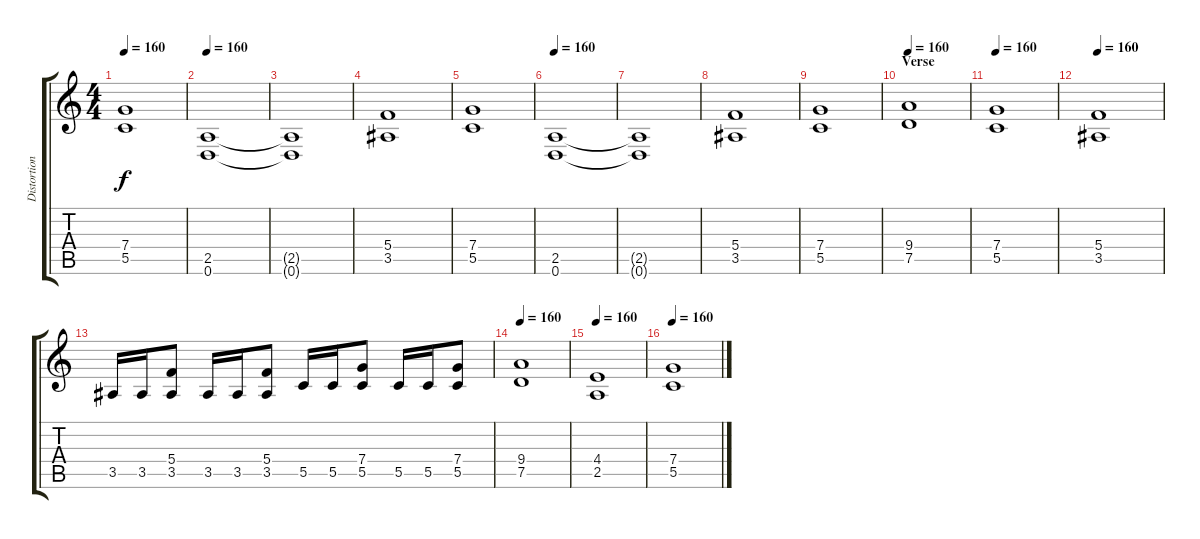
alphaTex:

\track ("Distortion Guitar I" "Distortion") {instrument distortionguitar}
\staff {score tabs}
\tuning (D4 A3 F3 C3 G2 D2) {hide}
\ts (4 4)
\tempo 160
\clef g2
\ks c
(7.4 5.5).1{dy f} |
\tempo 160
(2.5 0.6).1 |
(2.5{t} 0.6{t}).1 |
(5.4 3.5).1 |
(7.4 5.5).1 |
\tempo 160
(2.5 0.6).1 |
(2.5{t} 0.6{t}).1 |
(5.4 3.5).1 |
(7.4 5.5).1 |
\section ("" "Verse")
\tempo 160
(9.4 7.5).1 |
\tempo 160
(7.4 5.5).1 |
\tempo 160
(5.4 3.5).1 |
3.5.16 3.5.16 (5.4 3.5).8 3.5.16 3.5.16 (5.4 3.5).8 5.5.16 5.5.16 (7.4 5.5).8 5.5.16 5.5.16 (7.4 5.5).8 |
\tempo 160
(9.4 7.5).1 |
\tempo 160
(4.4 2.5).1 |
\tempo 160
(7.4 5.5).1
